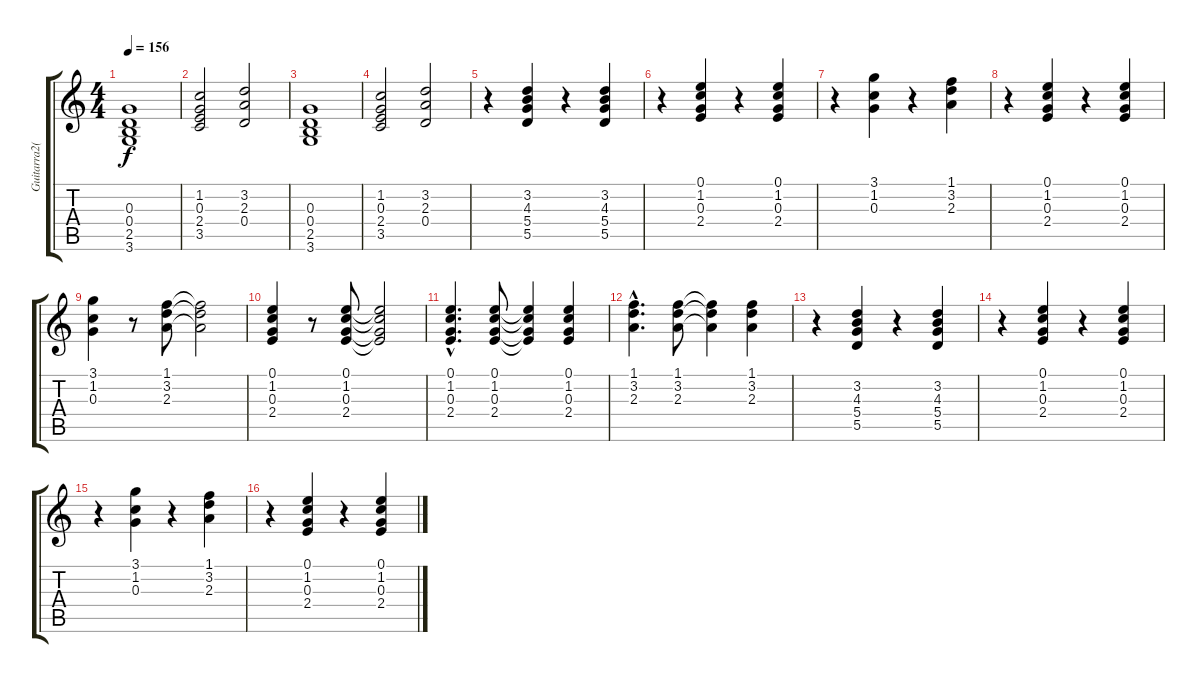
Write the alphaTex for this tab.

\track ("Guitarra2(Uoho)" "Guitarra2(") {instrument electricguitarclean}
\staff {score tabs}
\tuning (E4 B3 G3 D3 A2 E2) {hide}
\ts (4 4)
\tempo 156
\clef g2
\ks c
(0.3 0.4 2.5 3.6).1{dy f} |
(1.2 0.3 2.4 3.5).2 (3.2 2.3 0.4).2 |
(0.3 0.4 2.5 3.6).1 |
(1.2 0.3 2.4 3.5).2 (3.2 2.3 0.4).2 |
r.4 (3.2 4.3 5.4 5.5).4 r.4 (3.2 4.3 5.4 5.5).4 |
r.4 (0.1 1.2 0.3 2.4).4 r.4 (0.1 1.2 0.3 2.4).4 |
r.4 (3.1 1.2 0.3).4 r.4 (1.1 3.2 2.3).4 |
r.4 (0.1 1.2 0.3 2.4).4 r.4 (0.1 1.2 0.3 2.4).4 |
(3.1 1.2 0.3).4 r.8 (1.1 3.2 2.3).8 (1.1{t} 3.2{t} 2.3{t}).2 |
(0.1 1.2 0.3 2.4).4 r.8 (0.1 1.2 0.3 2.4).8 (0.1{t} 1.2{t} 0.3{t} 2.4{t}).2 |
(0.1{hac} 1.2{hac} 0.3{hac} 2.4{hac}).4{d} (0.1 1.2 0.3 2.4).8 (0.1{t} 1.2{t} 0.3{t} 2.4{t}).4 (0.1 1.2 0.3 2.4).4 |
(1.1{hac} 3.2{hac} 2.3{hac}).4{d} (1.1 3.2 2.3).8 (1.1{t} 3.2{t} 2.3{t}).4 (1.1 3.2 2.3).4 |
r.4 (3.2 4.3 5.4 5.5).4 r.4 (3.2 4.3 5.4 5.5).4 |
r.4 (0.1 1.2 0.3 2.4).4 r.4 (0.1 1.2 0.3 2.4).4 |
r.4 (3.1 1.2 0.3).4 r.4 (1.1 3.2 2.3).4 |
r.4 (0.1 1.2 0.3 2.4).4 r.4 (0.1 1.2 0.3 2.4).4
